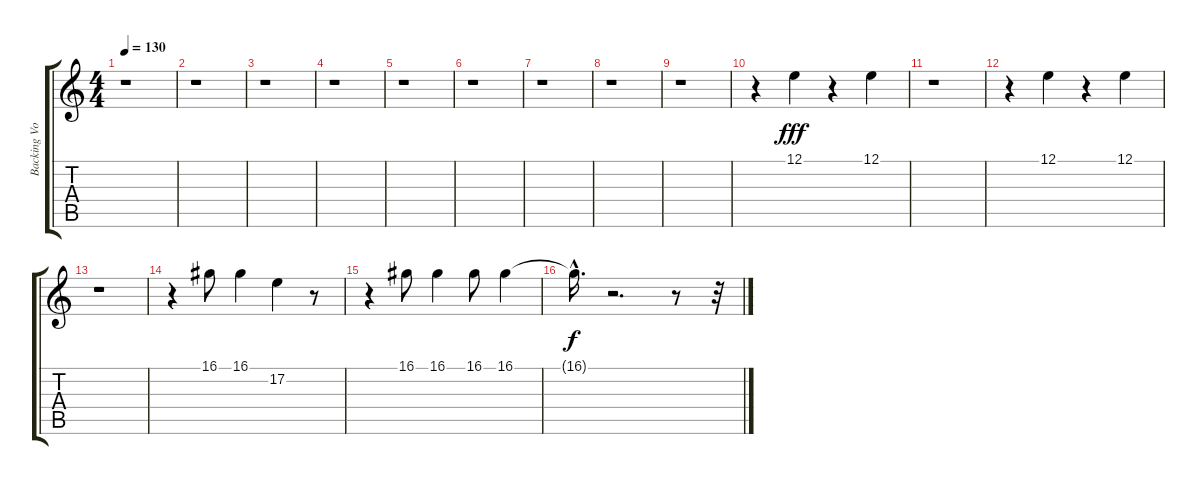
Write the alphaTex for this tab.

\track ("Backing Vocals" "Backing Vo") {instrument violin}
\staff {score tabs}
\tuning (E4 B3 G3 D3 A2 E2) {hide}
\ts (4 4)
\tempo 130
\clef g2
\ks c
r.1{dy fff} |
r.1 |
r.1 |
r.1 |
r.1 |
r.1 |
r.1 |
r.1 |
r.1 |
r.4 12.1.4 r.4 12.1.4 |
r.1 |
r.4 12.1.4 r.4 12.1.4 |
r.1 |
r.4 16.1.8 16.1.4 17.2.4 r.8 |
r.4 16.1.8 16.1.4 16.1.8 16.1.4 |
16.1{hac t}.16{d dy f} r.2{d} r.8 r.32
